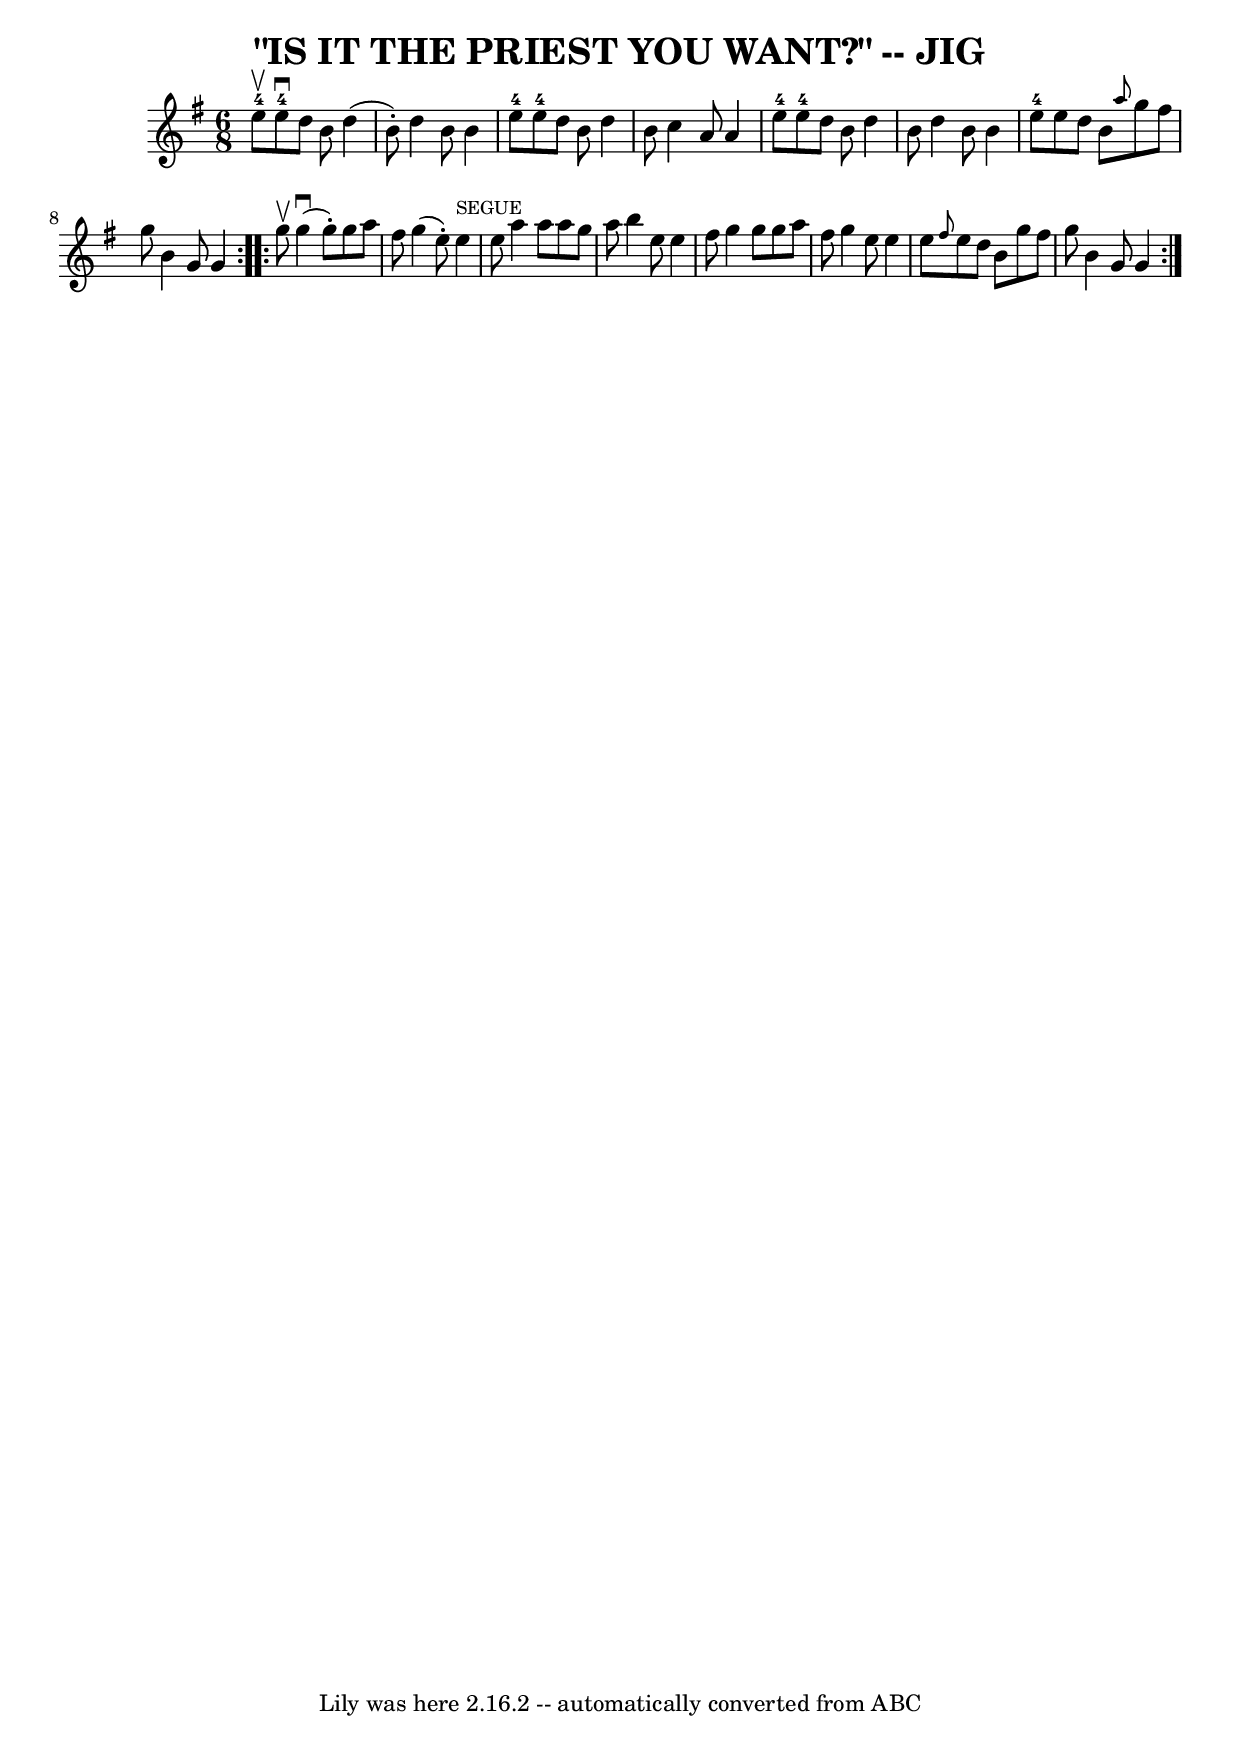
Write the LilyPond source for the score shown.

\version "2.7.40"
\include "Mammoth.ily"
\header {
	%% book = "Ryan's Mammoth Collection of Fiddle Tunes"
	crossRefNumber = "1"
	footnotes = ""
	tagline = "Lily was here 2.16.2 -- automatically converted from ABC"
	title = "\"IS IT THE PRIEST YOU WANT?\" -- JIG"
}
voicedefault =  {


\repeat volta 2 {
\time 6/8 
\key g \major e''8-4^\upbow       |
 e''8 
-4^\downbow d''8 b'8 d''4 (b'8 -.)   |
 d''4 b'8    
b'4 e''8-4   |
 e''8-4 d''8 b'8 d''4 b'8    
|
 c''4 a'8 a'4 e''8-4       |
 e''8-4 d''8  
 b'8 d''4 b'8    |
 d''4 b'8 b'4 e''8-4   |
   
e''8 d''8 b'8  \grace { a''8  } g''8 fis''8 g''8    |
   
b'4 g'8 g'4    }     \repeat volta 2 { g''8^\upbow       |
     
g''4 (^\downbow g''8 -.) g''8 a''8 fis''8    |
 g''4 (
e''8 -.) e''4^\segue e''8    |
 a''4 a''8 a''8 g''8  
 a''8    |
 b''4 e''8 e''4 fis''8        |
 g''4    
g''8 g''8 a''8 fis''8    |
 g''4 e''8 e''4 e''8    
|
 \grace { fis''8  } e''8 d''8 b'8 g''8 fis''8 g''8  
  |
 b'4 g'8 g'4    }   
}

\score{
    <<

	\context Staff="default"
	{
	    \voicedefault 
	}

    >>
	\layout {
	}
	\midi {}
}
